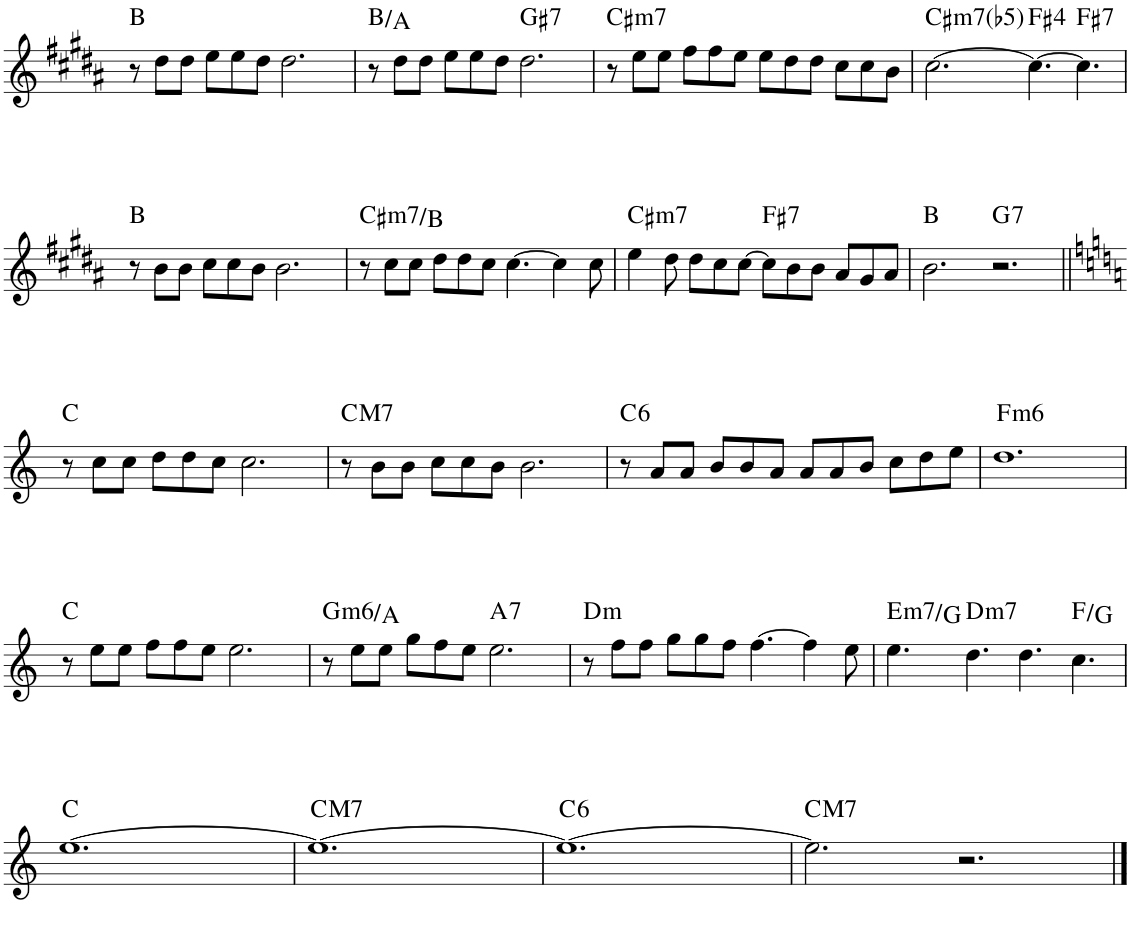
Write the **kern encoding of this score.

**kern	**harte
*part1	*part1
*staff1	*
*I"Piano	*
*I'Pno.	*
!!LO:PB:g=z
*clefG2	*
*k[f#c#g#d#a#]	*
*M12/8	*
=25	=25
8r	B:maj
8dd#\L	.
8dd#\J	.
8ee\L	.
8ee\	.
8dd#\J	.
2.dd#\	.
=26	=26
8r	B:maj/b7
8dd#\L	.
8dd#\J	.
8ee\L	.
8ee\	.
8dd#\J	.
!	!LO:H:kt=7
2.dd#\	G#:7
=27	=27
!	!LO:H:kt=m7
8r	C#:min7
8ee\L	.
8ee\J	.
8ff#\L	.
8ff#\	.
8ee\J	.
8ee\L	.
8dd#\	.
8dd#\J	.
8cc#\L	.
8cc#\	.
8b\J	.
=28	=28
!	!LO:H:kt=m7(b5)
[2.cc#\	C#:hdim7
4.cc#\_	F#:maj(4)
!	!LO:H:kt=7
4.cc#\]	F#:7
!!LO:LB:g=z
=29	=29
8r	B:maj
8b\L	.
8b\J	.
8cc#\L	.
8cc#\	.
8b\J	.
2.b\	.
=30	=30
!	!LO:H:kt=m7
8r	C#:min7/b7
8cc#\L	.
8cc#\J	.
8dd#\L	.
8dd#\	.
8cc#\J	.
[4.cc#\	.
4cc#\]	.
8cc#\	.
=31	=31
!	!LO:H:kt=m7
4ee\	C#:min7
8dd#\	.
8dd#\L	.
8cc#\	.
[8cc#\J	.
!	!LO:H:kt=7
8cc#\L]	F#:7
8b\	.
8b\J	.
8a#/L	.
8g#/	.
8a#/J	.
=32	=32
2.b\	B:maj
!	!LO:H:kt=7
2.r	G:7
!!LO:LB:g=z
=33||	=33||
*k[]	*
8r	C:maj
8cc\L	.
8cc\J	.
8dd\L	.
8dd\	.
8cc\J	.
2.cc\	.
=34	=34
!	!LO:H:kt=M7
8r	C:maj7
8b\L	.
8b\J	.
8cc\L	.
8cc\	.
8b\J	.
2.b\	.
=35	=35
!	!LO:H:kt=6
8r	C:maj6
8a/L	.
8a/J	.
8b/L	.
8b/	.
8a/J	.
8a/L	.
8a/	.
8b/J	.
8cc\L	.
8dd\	.
8ee\J	.
=36	=36
!	!LO:H:kt=m6
1.dd	F:min6
!!LO:LB:g=z
=37	=37
8r	C:maj
8ee\L	.
8ee\J	.
8ff\L	.
8ff\	.
8ee\J	.
2.ee\	.
=38	=38
!	!LO:H:kt=m6
8r	G:min6/2
8ee\L	.
8ee\J	.
8gg\L	.
8ff\	.
8ee\J	.
!	!LO:H:kt=7
2.ee\	A:7
=39	=39
!	!LO:H:kt=m
8r	D:min
8ff\L	.
8ff\J	.
8gg\L	.
8gg\	.
8ff\J	.
[4.ff\	.
4ff\]	.
8ee\	.
=40	=40
!	!LO:H:kt=m7
4.ee\	E:min7/b3
!	!LO:H:kt=m7
4.dd\	D:min7
4.dd\	.
4.cc\	F:maj/2
!!LO:LB:g=z
=41	=41
[1.ee	C:maj
=42	=42
!	!LO:H:kt=M7
1.ee_	C:maj7
=43	=43
!	!LO:H:kt=6
1.ee_	C:maj6
=44	=44
!	!LO:H:kt=M7
2.ee\]	C:maj7
2.r	.
==	==
*-	*-
